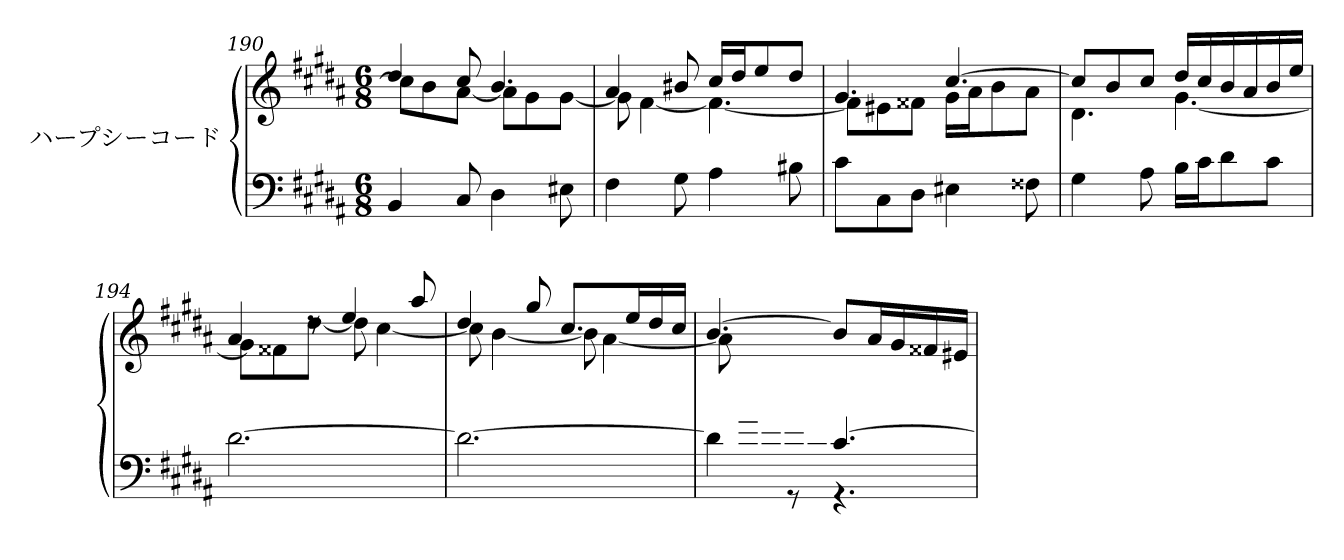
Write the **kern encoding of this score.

**kern	**kern
*part1	*part1
*staff2	*staff1
*I"ハープシーコード	*
*clefF4	*clefG2
*k[f#c#g#d#a#]	*k[f#c#g#d#a#]
*M6/8	*M6/8
=190	=190
*	*^
4BB/	4dd#/	8cc#\L]
.	.	8b\
8C#/	8cc#/	[8a#\J
4D#\	4.b/	8a#\L]
.	.	8g#\
8E#X\	.	[8g#\J
=191	=191	=191
4F#\	4a#/	8g#\]
.	.	[4f#\
8G#\	8b#X/	.
4A#\	16cc#/LL	4.f#\_
.	16dd#/J	.
.	8ee/	.
8B#X\	8dd#/J	.
!!LO:LB:g=z	!!
=192	=192	=192
8c#\L	4.g#/	8f#\L]
8C#\	.	8e#X\
8D#\J	.	8f##X\J
4E#X\	[4.cc#/	16g#\LL
.	.	16a#\J
.	.	8b\
8F##X\	.	8a#\J
=193	=193	=193
4G#\	8cc#/L]	4.d#\
.	8b/	.
8A#\	8cc#/J	.
16B\LL	16dd#/LL	[4.g#\
16c#\J	16cc#/	.
8d#\	16b/	.
.	16a#/	.
8c#\J	16b/	.
.	16ee/JJ	.
=194	=194	=194
[2.d#\	4a#/	8g#\L]
.	.	8f##X\
.	8rdd	[8dd#\J
.	4ee/	8dd#\]
.	.	[4cc#\
.	8aa#/	.
!!LO:LB:g=z	!!
=195	=195	=195
2.d#\_	4dd#/	8cc#\]
.	.	[4b\
.	8gg#/	.
.	8.cc#/L	8b\]
.	.	[4a#\
.	16ee/L	.
.	16dd#/	.
.	16cc#/JJ	.
=196	=196	=196
*^	*	*
8ryy	4d#\]	[4.b/	8a#\L]
16g#/L	.	.	2ryy
16f#/	.	.	.
16e/	8rGG	.	.
16d#/JJ	.	.	.
[4.c#/	4.rGG	8b/L]	.
.	.	16a#/L	.
.	.	16g#/	.
.	.	16f##X/	8ryy
.	.	16e#X/JJ	.
*v	*v	*	*
*	*v	*v
=	=
*-	*-
